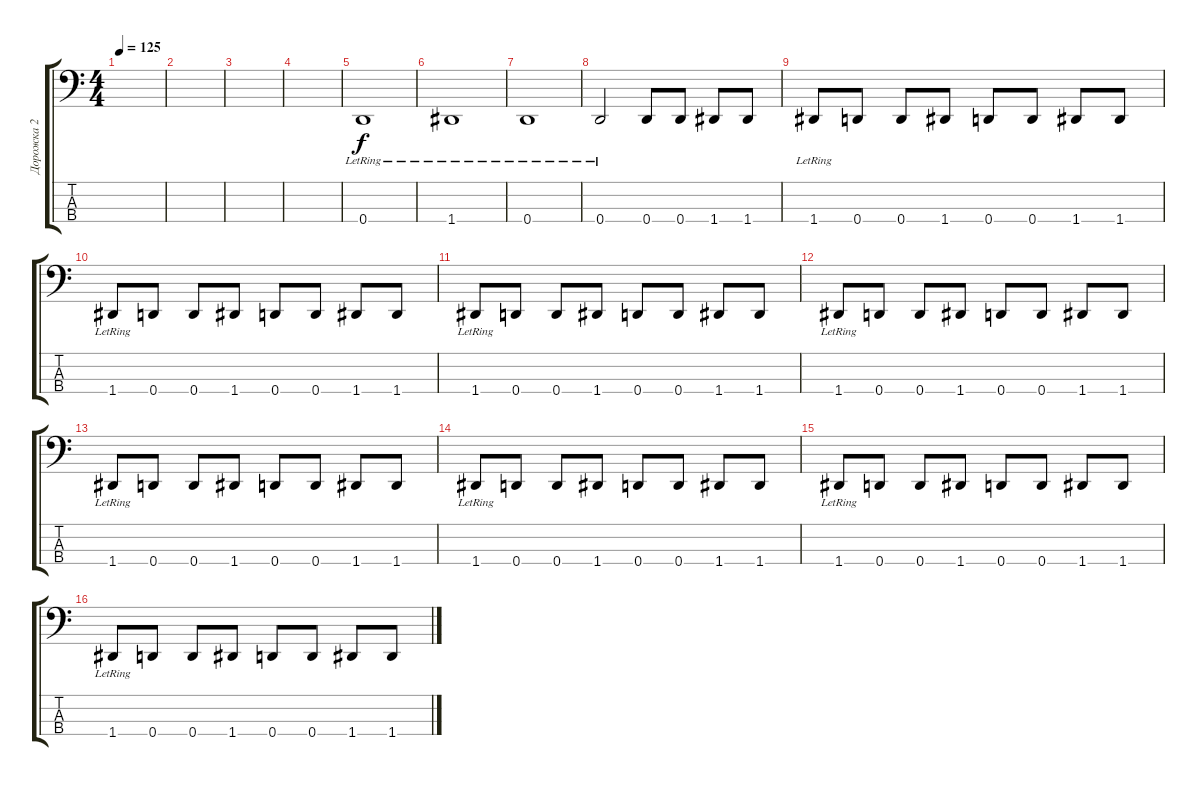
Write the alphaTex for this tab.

\track ("Дорожка 2" "Дорожка 2") {instrument electricbasspick}
\staff {score tabs}
\tuning (F2 C2 G1 D1) {hide}
\ts (4 4)
\tempo 125
\clef f4
\ks c
|
|
|
|
0.4{lr}.1 |
1.4{lr}.1 |
0.4{lr}.1 |
0.4{lr}.2 0.4.8 0.4.8 1.4.8 1.4.8 |
1.4{lr}.8 0.4.8 0.4.8 1.4.8 0.4.8 0.4.8 1.4.8 1.4.8 |
1.4{lr}.8 0.4.8 0.4.8 1.4.8 0.4.8 0.4.8 1.4.8 1.4.8 |
1.4{lr}.8 0.4.8 0.4.8 1.4.8 0.4.8 0.4.8 1.4.8 1.4.8 |
1.4{lr}.8 0.4.8 0.4.8 1.4.8 0.4.8 0.4.8 1.4.8 1.4.8 |
1.4{lr}.8 0.4.8 0.4.8 1.4.8 0.4.8 0.4.8 1.4.8 1.4.8 |
1.4{lr}.8 0.4.8 0.4.8 1.4.8 0.4.8 0.4.8 1.4.8 1.4.8 |
1.4{lr}.8 0.4.8 0.4.8 1.4.8 0.4.8 0.4.8 1.4.8 1.4.8 |
1.4{lr}.8 0.4.8 0.4.8 1.4.8 0.4.8 0.4.8 1.4.8 1.4.8
